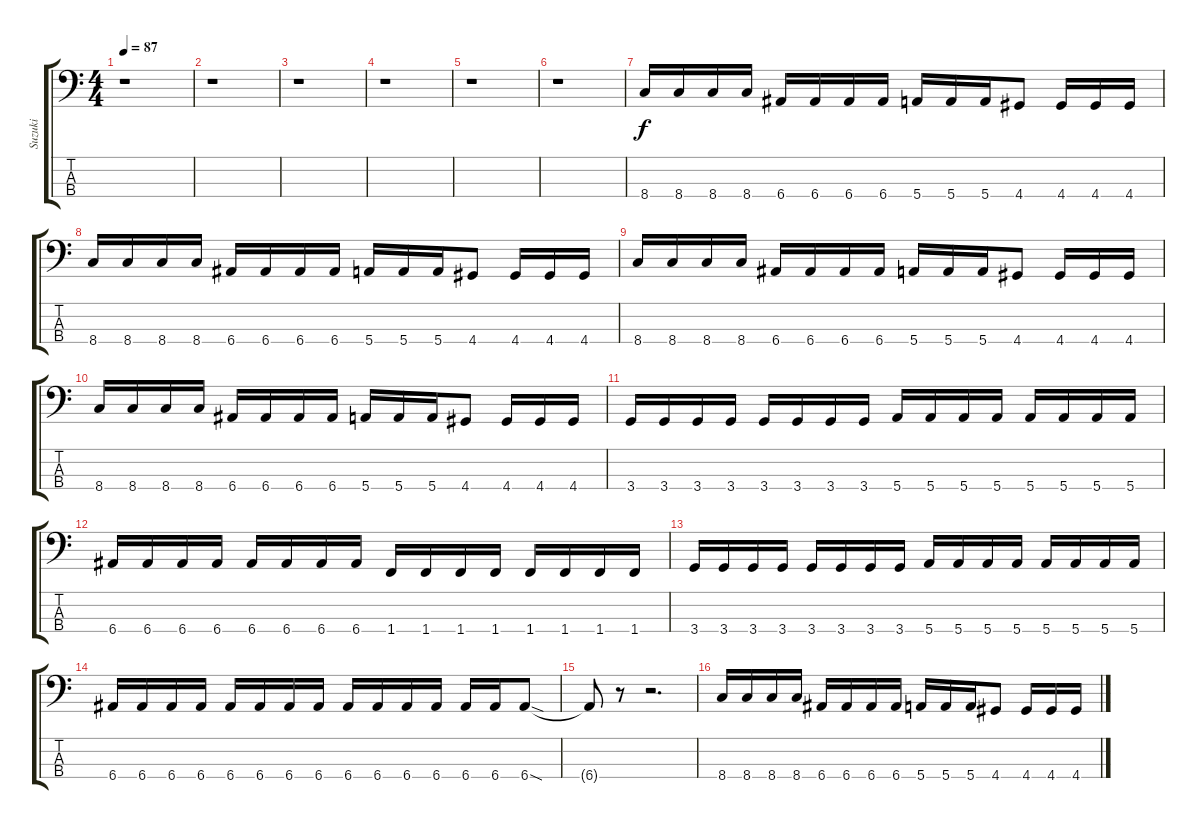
\track ("Suzuki" "Suzuki") {instrument electricbasspick}
\staff {score tabs}
\tuning (G2 D2 A1 E1) {hide}
\ts (4 4)
\tempo 87
\clef f4
\ks c
r.1{dy f instrument electricbasspick} |
r.1 |
r.1 |
r.1 |
r.1 |
r.1 |
8.4.16 8.4.16 8.4.16 8.4.16 6.4.16 6.4.16 6.4.16 6.4.16 5.4.16 5.4.16 5.4.16 4.4.8 4.4.16 4.4.16 4.4.16 |
8.4.16 8.4.16 8.4.16 8.4.16 6.4.16 6.4.16 6.4.16 6.4.16 5.4.16 5.4.16 5.4.16 4.4.8 4.4.16 4.4.16 4.4.16 |
8.4.16 8.4.16 8.4.16 8.4.16 6.4.16 6.4.16 6.4.16 6.4.16 5.4.16 5.4.16 5.4.16 4.4.8 4.4.16 4.4.16 4.4.16 |
8.4.16 8.4.16 8.4.16 8.4.16 6.4.16 6.4.16 6.4.16 6.4.16 5.4.16 5.4.16 5.4.16 4.4.8 4.4.16 4.4.16 4.4.16 |
3.4.16 3.4.16 3.4.16 3.4.16 3.4.16 3.4.16 3.4.16 3.4.16 5.4.16 5.4.16 5.4.16 5.4.16 5.4.16 5.4.16 5.4.16 5.4.16 |
6.4.16 6.4.16 6.4.16 6.4.16 6.4.16 6.4.16 6.4.16 6.4.16 1.4.16 1.4.16 1.4.16 1.4.16 1.4.16 1.4.16 1.4.16 1.4.16 |
3.4.16 3.4.16 3.4.16 3.4.16 3.4.16 3.4.16 3.4.16 3.4.16 5.4.16 5.4.16 5.4.16 5.4.16 5.4.16 5.4.16 5.4.16 5.4.16 |
6.4.16 6.4.16 6.4.16 6.4.16 6.4.16 6.4.16 6.4.16 6.4.16 6.4.16 6.4.16 6.4.16 6.4.16 6.4.16 6.4.16 6.4{sod}.8 |
6.4{t}.8 r.8 r.2{d} |
8.4.16 8.4.16 8.4.16 8.4.16 6.4.16 6.4.16 6.4.16 6.4.16 5.4.16 5.4.16 5.4.16 4.4.8 4.4.16 4.4.16 4.4.16
